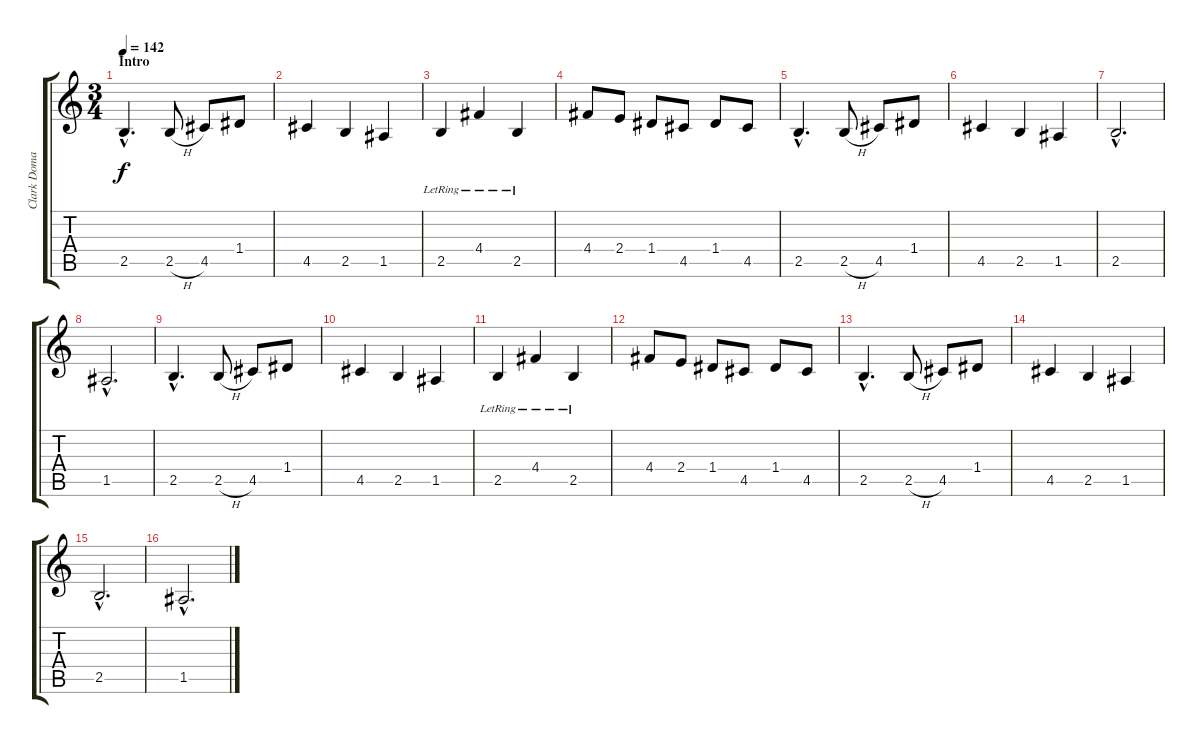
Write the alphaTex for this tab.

\track ("Clark Domae" "Clark Doma") {instrument electricguitarclean}
\staff {score tabs}
\tuning (E4 B3 G3 D3 A2 E2) {hide}
\ts (3 4)
\section ("" "Intro")
\tempo 142
\clef g2
\ks c
2.5{hac}.4{d dy f instrument electricguitarclean} 2.5{h}.8 4.5.8 1.4.8 |
4.5.4 2.5.4 1.5.4 |
2.5{lr}.4 4.4{lr}.4 2.5{lr}.4 |
4.4.8 2.4.8 1.4.8 4.5.8 1.4.8 4.5.8 |
2.5{hac}.4{d} 2.5{h}.8 4.5.8 1.4.8 |
4.5.4 2.5.4 1.5.4 |
2.5{hac}.2{d} |
1.5{hac}.2{d} |
2.5{hac}.4{d} 2.5{h}.8 4.5.8 1.4.8 |
4.5.4 2.5.4 1.5.4 |
2.5{lr}.4 4.4{lr}.4 2.5{lr}.4 |
4.4.8 2.4.8 1.4.8 4.5.8 1.4.8 4.5.8 |
2.5{hac}.4{d} 2.5{h}.8 4.5.8 1.4.8 |
4.5.4 2.5.4 1.5.4 |
2.5{hac}.2{d} |
1.5{hac}.2{d}
